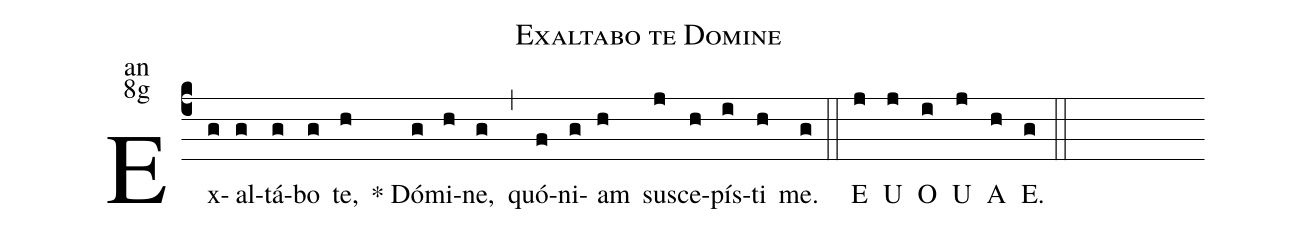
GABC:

name:Exaltabo te Domine;
office-part:an;
mode:8g;
%%
(c4) Ex(g)al(g)tá(g)bo(g) te,(h) <sp>*</sp> Dó(g)mi(h)ne,(g) (,) quó(f)ni(g)am(h) su(j)sce(h)pís(i)ti(h) me.(g) (::) <eu> E(j) U(j) O(i) U(j) A(h) E.(g) </eu>(::)
